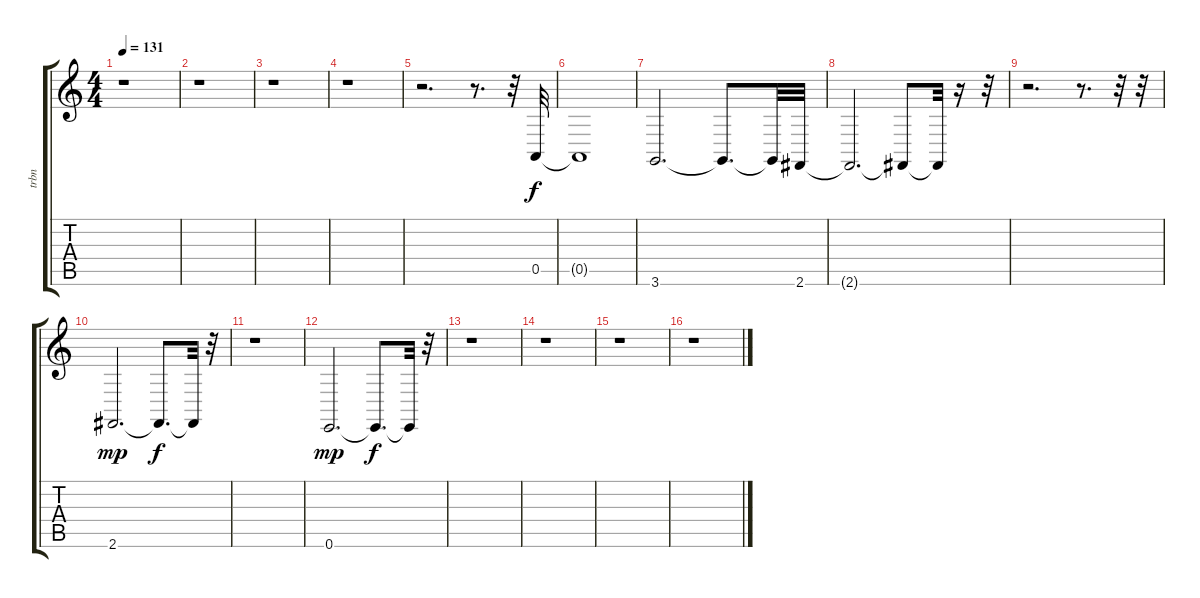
\track ("trbn" "trbn") {instrument trombone}
\staff {score tabs}
\tuning (E4 B3 G3 D3 A2 E2) {hide}
\ts (4 4)
\tempo 131
\clef g2
\ks c
r.1{dy mf} |
r.1 |
r.1 |
r.1 |
r.2{d} r.8{d} r.32 0.5.32{dy f} |
0.5{t}.1 |
3.6.2{d} 3.6{t}.8{d} 3.6{t}.32 2.6.32 |
2.6{t}.2{d} 2.6{t}.8 2.6{t}.32 r.16 r.32 |
r.2{d} r.8{d} r.32 r.32 |
2.6.2{d dy mp} 2.6{t}.8{d dy f} 2.6{t}.32 r.32 |
r.1 |
0.6.2{d dy mp} 0.6{t}.8{d dy f} 0.6{t}.32 r.32 |
r.1 |
r.1 |
r.1 |
r.1
